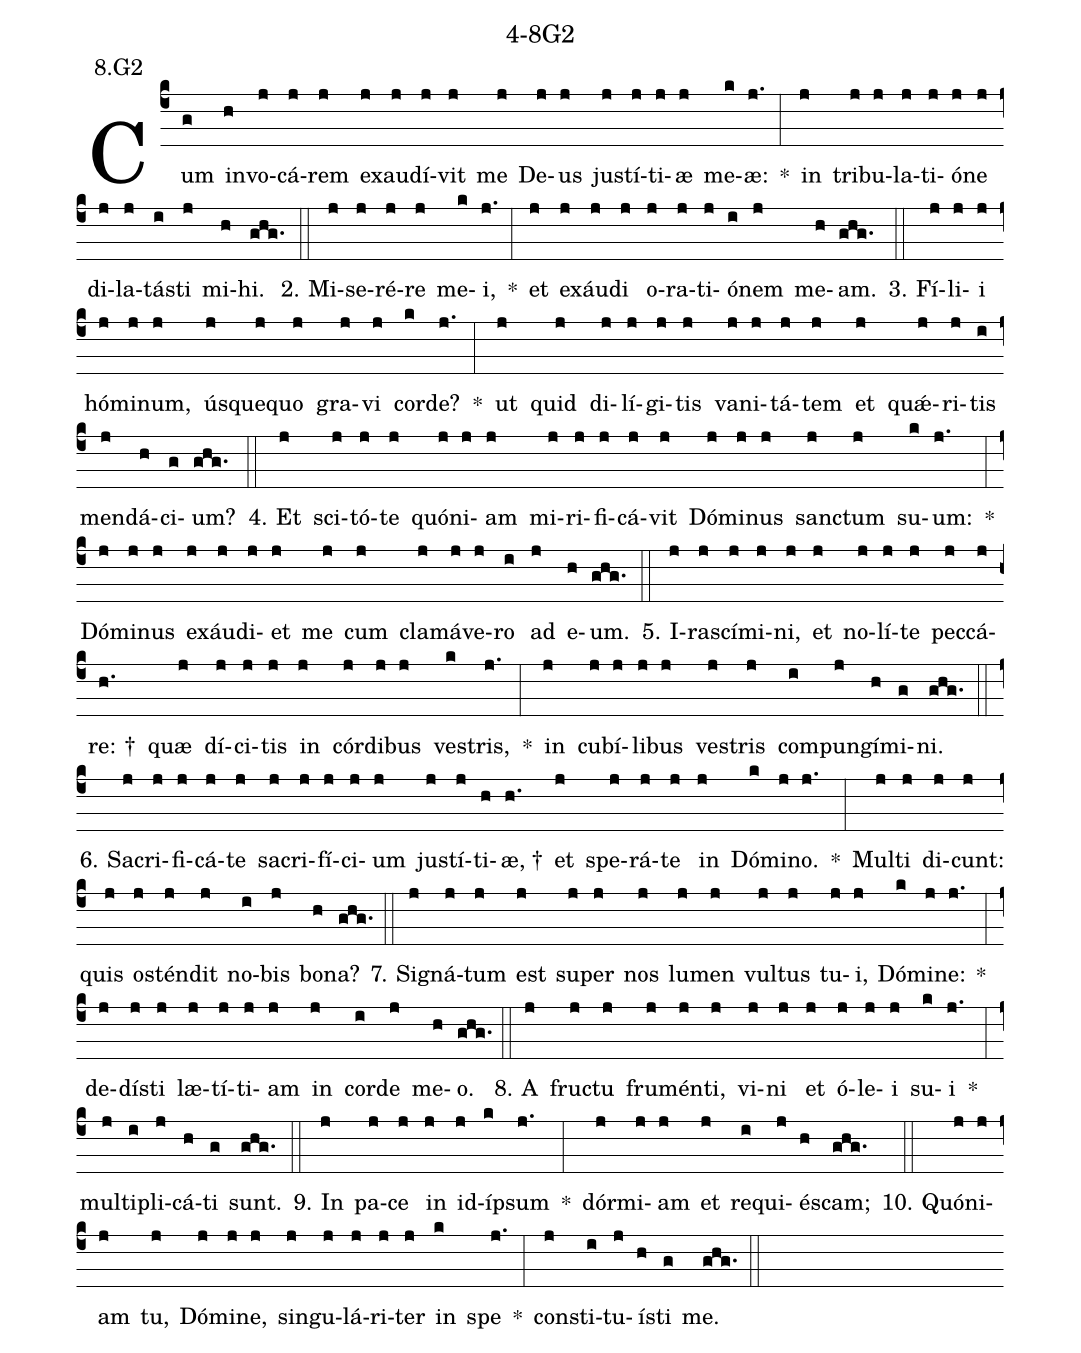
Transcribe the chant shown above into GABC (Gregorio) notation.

name: 4-8G2;
annotation: 8.G2;
%%
(c4)Cum(g) in(h)vo(j)cá(j)rem(j) ex(j)au(j)dí(j)vit(j) me(j) De(j)us(j) jus(j)tí(j)ti(j)æ(j) me(k)æ:(j.) *(:) in(j) tri(j)bu(j)la(j)ti(j)ó(j)ne(j) di(j)la(j)tás(i)ti(j) mi(h)hi.(ghg.) (::)
2. Mi(j)se(j)ré(j)re(j) me(k)i,(j.) *(:) et(j) ex(j)áu(j)di(j) o(j)ra(j)ti(j)ó(i)nem(j) me(h)am.(ghg.) (::)
3. Fí(j)li(j)i(j) hó(j)mi(j)num,(j) ús(j)que(j)quo(j) gra(j)vi(j) cor(k)de?(j.) *(:) ut(j) quid(j) di(j)lí(j)gi(j)tis(j) va(j)ni(j)tá(j)tem(j) et(j) quǽ(j)ri(j)tis(i) men(j)dá(h)ci(g)um?(ghg.) (::)
4. Et(j) sci(j)tó(j)te(j) quón(j)i(j)am(j) mi(j)ri(j)fi(j)cá(j)vit(j) Dó(j)mi(j)nus(j) sanc(j)tum(j) su(k)um:(j.) *(:) Dó(j)mi(j)nus(j) ex(j)áu(j)di(j)et(j) me(j) cum(j) cla(j)má(j)ve(j)ro(i) ad(j) e(h)um.(ghg.) (::)
5. I(j)ra(j)scí(j)mi(j)ni,(j) et(j) no(j)lí(j)te(j) pec(j)cá(j)re: †(h.) quæ(j) dí(j)ci(j)tis(j) in(j) cór(j)di(j)bus(j) ves(k)tris,(j.) *(:) in(j) cu(j)bí(j)li(j)bus(j) ves(j)tris(j) com(i)pun(j)gí(h)mi(g)ni.(ghg.) (::)
6. Sa(j)cri(j)fi(j)cá(j)te(j) sa(j)cri(j)fí(j)ci(j)um(j) jus(j)tí(j)ti(h)æ, †(h.) et(j) spe(j)rá(j)te(j) in(j) Dó(k)mi(j)no.(j.) *(:) Mul(j)ti(j) di(j)cunt:(j) quis(j) os(j)tén(j)dit(j) no(i)bis(j) bo(h)na?(ghg.) (::)
7. Si(j)gná(j)tum(j) est(j) su(j)per(j) nos(j) lu(j)men(j) vul(j)tus(j) tu(j)i,(j) Dó(k)mi(j)ne:(j.) *(:) de(j)dís(j)ti(j) læ(j)tí(j)ti(j)am(j) in(j) cor(i)de(j) me(h)o.(ghg.) (::)
8. A(j) fruc(j)tu(j) fru(j)mén(j)ti,(j) vi(j)ni(j) et(j) ó(j)le(j)i(j) su(k)i(j.) *(:) mul(j)ti(i)pli(j)cá(h)ti(g) sunt.(ghg.) (::)
9. In(j) pa(j)ce(j) in(j) id(j)íp(k)sum(j.) *(:) dór(j)mi(j)am(j) et(j) re(i)qui(j)és(h)cam;(ghg.) (::)
10. Quón(j)i(j)am(j) tu,(j) Dó(j)mi(j)ne,(j) sin(j)gu(j)lá(j)ri(j)ter(j) in(k) spe(j.) *(:) con(j)sti(i)tu(j)ís(h)ti(g) me.(ghg.) (::)
